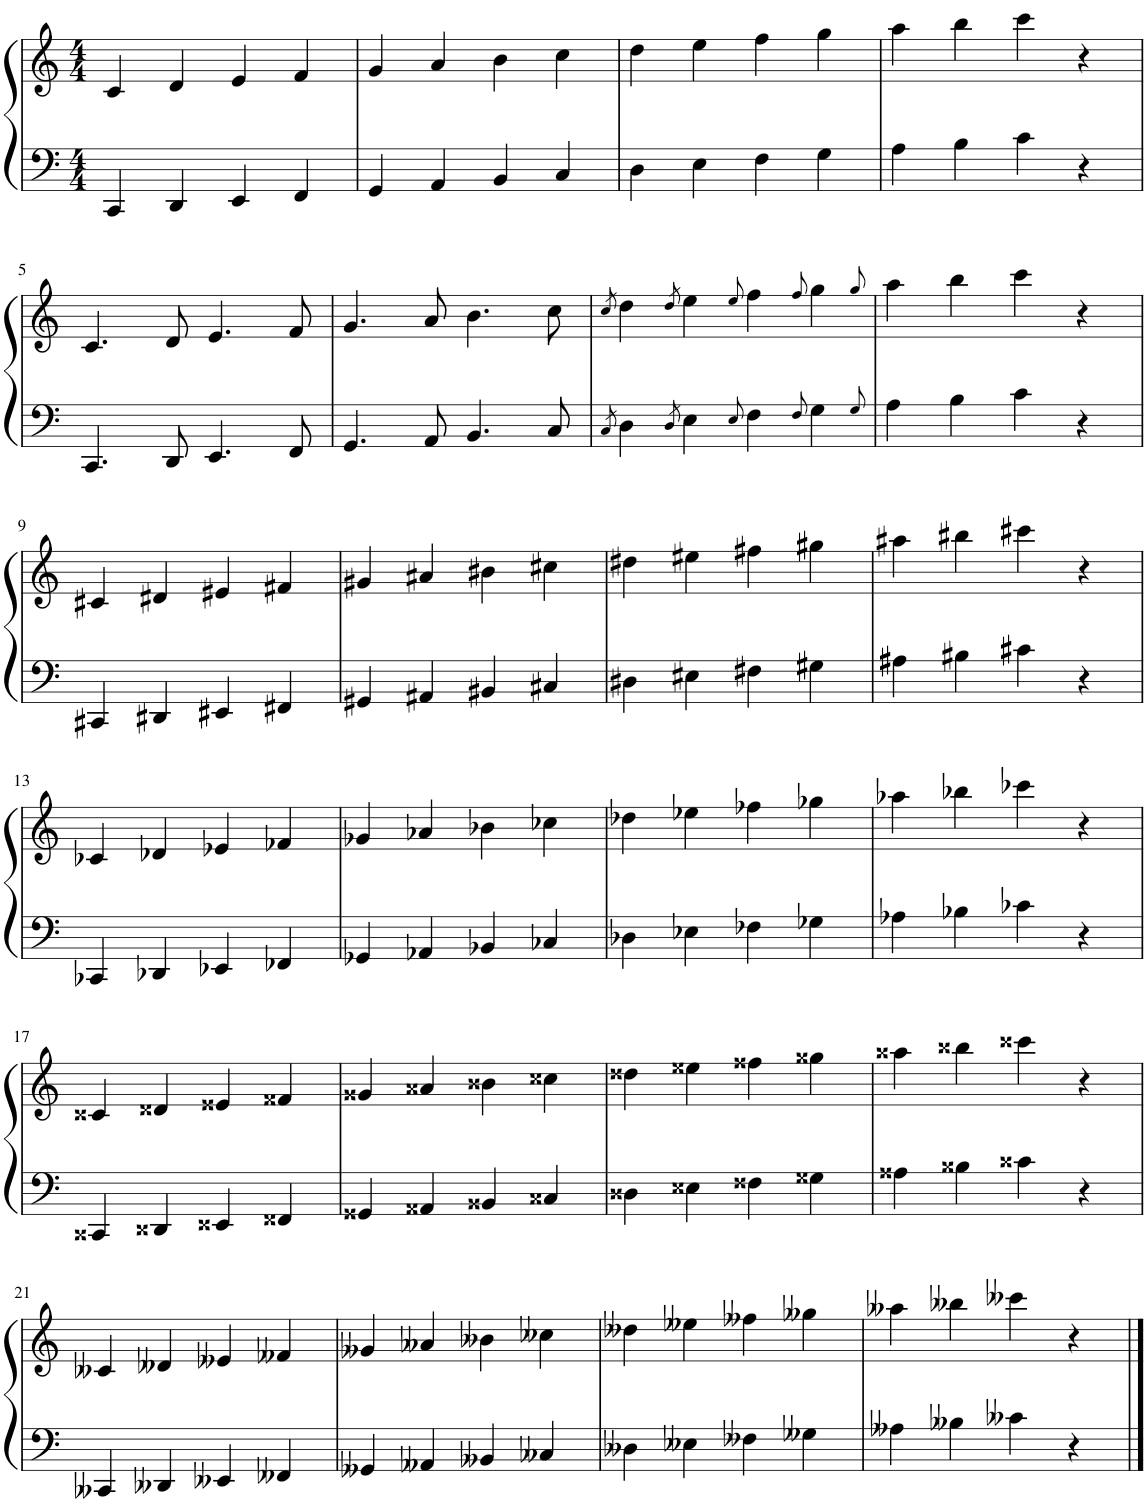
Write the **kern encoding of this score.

**kern	**kern
*part1	*part1
*staff2	*staff1
*I"Piano	*
*I'Pno.	*
*clefF4	*clefG2
*k[]	*k[]
*M4/4	*M4/4
=1	=1
4CC/	4c/
4DD/	4d/
4EE/	4e/
4FF/	4f/
=2	=2
4GG/	4g/
4AA/	4a/
4BB/	4b\
4C/	4cc\
=3	=3
4D\	4dd\
4E\	4ee\
4F\	4ff\
4G\	4gg\
=4	=4
4A\	4aa\
4B\	4bb\
4c\	4ccc\
4r	4r
!!LO:LB:g=z
=5	=5
4.CC/	4.c/
8DD/	8d/
4.EE/	4.e/
8FF/	8f/
=6	=6
4.GG/	4.g/
8AA/	8a/
4.BB/	4.b\
8C/	8cc\
=7	=7
8qC/	8qcc/
4D\	4dd\
8qD/	8qdd/
4E\	4ee\
8qE/	8qee/
4F\	4ff\
8qF/	8qff/
4G\	4gg\
8qG/	8qgg/
=8	=8
4A\	4aa\
4B\	4bb\
4c\	4ccc\
4r	4r
!!LO:LB:g=z
=9	=9
4CC#X/	4c#X/
4DD#X/	4d#X/
4EE#X/	4e#X/
4FF#X/	4f#X/
=10	=10
4GG#X/	4g#X/
4AA#X/	4a#X/
4BB#X/	4b#X\
4C#X/	4cc#X\
=11	=11
4D#X\	4dd#X\
4E#X\	4ee#X\
4F#X\	4ff#X\
4G#X\	4gg#X\
=12	=12
4A#X\	4aa#X\
4B#X\	4bb#X\
4c#X\	4ccc#X\
4r	4r
!!LO:LB:g=z
=13	=13
4CC-X/	4c-X/
4DD-X/	4d-X/
4EE-X/	4e-X/
4FF-X/	4f-X/
=14	=14
4GG-X/	4g-X/
4AA-X/	4a-X/
4BB-X/	4b-X\
4C-X/	4cc-X\
=15	=15
4D-X\	4dd-X\
4E-X\	4ee-X\
4F-X\	4ff-X\
4G-X\	4gg-X\
=16	=16
4A-X\	4aa-X\
4B-X\	4bb-X\
4c-X\	4ccc-X\
4r	4r
!!LO:LB:g=z
=17	=17
4CC##X/	4c##X/
4DD##X/	4d##X/
4EE##X/	4e##X/
4FF##X/	4f##X/
=18	=18
4GG##X/	4g##X/
4AA##X/	4a##X/
4BB##X/	4b##X\
4C##X/	4cc##X\
=19	=19
4D##X\	4dd##X\
4E##X\	4ee##X\
4F##X\	4ff##X\
4G##X\	4gg##X\
=20	=20
4A##X\	4aa##X\
4B##X\	4bb##X\
4c##X\	4ccc##X\
4r	4r
!!LO:LB:g=z
=21	=21
4CC--X/	4c--X/
4DD--X/	4d--X/
4EE--X/	4e--X/
4FF--X/	4f--X/
=22	=22
4GG--X/	4g--X/
4AA--X/	4a--X/
4BB--X/	4b--X\
4C--X/	4cc--X\
=23	=23
4D--X\	4dd--X\
4E--X\	4ee--X\
4F--X\	4ff--X\
4G--X\	4gg--X\
=24	=24
4A--X\	4aa--X\
4B--X\	4bb--X\
4c--X\	4ccc--X\
4r	4r
==	==
*-	*-
